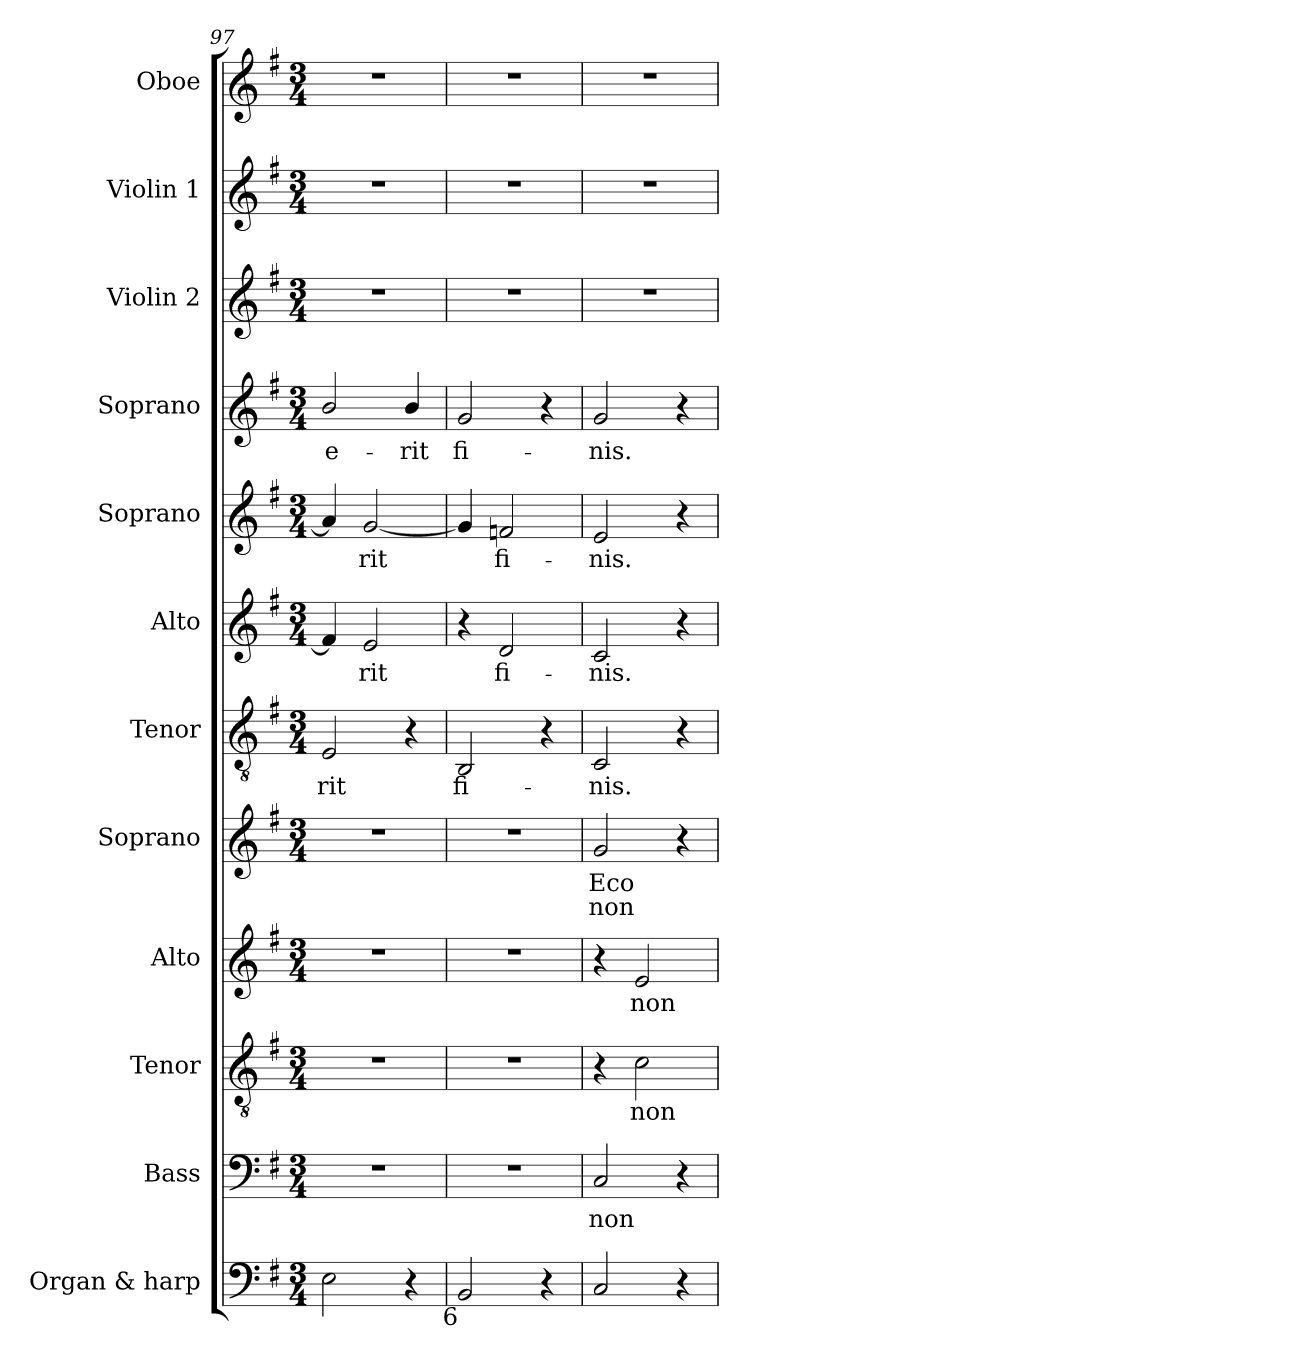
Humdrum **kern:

**kern	**kern	**text	**kern	**text	**kern	**text	**kern	**text	**text	**kern	**text	**kern	**text	**kern	**text	**kern	**text	**kern	**kern	**kern
*part12	*part11	*part11	*part10	*part10	*part9	*part9	*part8	*part8	*part8	*part7	*part7	*part6	*part6	*part5	*part5	*part4	*part4	*part3	*part2	*part1
*staff12	*staff11	*staff11	*staff10	*staff10	*staff9	*staff9	*staff8	*staff8	*staff8	*staff7	*staff7	*staff6	*staff6	*staff5	*staff5	*staff4	*staff4	*staff3	*staff2	*staff1
*I"Organ & harp	*I"Bass	*	*I"Tenor	*	*I"Alto	*	*I"Soprano	*	*	*I"Tenor	*	*I"Alto	*	*I"Soprano	*	*I"Soprano	*	*I"Violin 2	*I"Violin 1	*I"Oboe
*I'Org. & H.	*I'B.	*	*I'T.	*	*I'A.	*	*I'S.	*	*	*I'T.	*	*I'A.	*	*I'S.	*	*I'S.	*	*I'Vln. 2	*I'Vln. 1	*I'Ob.
!!LO:PB:g=z
*clefF4	*clefF4	*	*clefGv2	*	*clefG2	*	*clefG2	*	*	*clefGv2	*	*clefG2	*	*clefG2	*	*clefG2	*	*clefG2	*clefG2	*clefG2
*	*	*	*ITrd7c12	*	*	*	*	*	*	*ITrd7c12	*	*	*	*	*	*	*	*	*	*
*k[f#]	*k[f#]	*	*k[f#]	*	*k[f#]	*	*k[f#]	*	*	*k[f#]	*	*k[f#]	*	*k[f#]	*	*k[f#]	*	*k[f#]	*k[f#]	*k[f#]
*G:	*G:	*	*G:	*	*G:	*	*G:	*	*	*G:	*	*G:	*	*G:	*	*G:	*	*G:	*G:	*G:
*M3/4	*M3/4	*	*M3/4	*	*M3/4	*	*M3/4	*	*	*M3/4	*	*M3/4	*	*M3/4	*	*M3/4	*	*M3/4	*M3/4	*M3/4
=97	=97	=97	=97	=97	=97	=97	=97	=97	=97	=97	=97	=97	=97	=97	=97	=97	=97	=97	=97	=97
!	!LO:N:vis=1	!	!LO:N:vis=1	!	!LO:N:vis=1	!	!LO:N:vis=1	!	!	!	!	!	!	!	!	!	!	!	!	!
!	!	!	!	!	!	!	!	!	!	!	!LO:LY:b:color=#000000	!	!	!	!	!	!	!	!	!
!	!	!	!	!	!	!	!	!	!	!	!	!	!	!	!	!	!LO:LY:b:color=#000000	!LO:N:vis=1	!LO:N:vis=1	!LO:N:vis=1
2Ei\	2.r	.	2.r	.	2.r	.	2.r	.	.	2EEi/	-rit	4f#i/]	.	4ai/]	.	2bi/	e-	2.r	2.r	2.r
!	!	!	!	!	!	!	!	!	!	!	!	!	!LO:LY:b:color=#000000	!	!	!	!	!	!	!
!	!	!	!	!	!	!	!	!	!	!	!	!	!	!	!LO:LY:b:color=#000000	!	!	!	!	!
.	.	.	.	.	.	.	.	.	.	.	.	2ei/	-rit	[2gi/	-rit	.	.	.	.	.
!	!	!	!	!	!	!	!	!	!	!	!	!	!	!	!	!	!LO:LY:b:color=#000000	!	!	!
4r	.	.	.	.	.	.	.	.	.	4r	.	.	.	.	.	4bi/	-rit	.	.	.
=98	=98	=98	=98	=98	=98	=98	=98	=98	=98	=98	=98	=98	=98	=98	=98	=98	=98	=98	=98	=98
!	!LO:N:vis=1	!	!LO:N:vis=1	!	!LO:N:vis=1	!	!LO:N:vis=1	!	!	!	!	!	!	!	!	!	!	!	!	!
!	!	!	!	!	!	!	!	!	!	!	!LO:LY:b:color=#000000	!	!	!	!	!	!	!	!	!
!LO:TX:b:rj:t=6	!	!	!	!	!	!	!	!	!	!	!	!	!	!	!	!	!	!	!	!
!	!	!	!	!	!	!	!	!	!	!	!	!	!	!	!	!	!LO:LY:b:color=#000000	!LO:N:vis=1	!LO:N:vis=1	!LO:N:vis=1
2BBi/	2.r	.	2.r	.	2.r	.	2.r	.	.	2BBBi/	fi-	4r	.	4gi/]	.	2gi/	fi-	2.r	2.r	2.r
!	!	!	!	!	!	!	!	!	!	!	!	!	!LO:LY:b:color=#000000	!	!	!	!	!	!	!
!	!	!	!	!	!	!	!	!	!	!	!	!	!	!	!LO:LY:b:color=#000000	!	!	!	!	!
.	.	.	.	.	.	.	.	.	.	.	.	2di/	fi-	2fni/	fi-	.	.	.	.	.
4r	.	.	.	.	.	.	.	.	.	4r	.	.	.	.	.	4r	.	.	.	.
=99	=99	=99	=99	=99	=99	=99	=99	=99	=99	=99	=99	=99	=99	=99	=99	=99	=99	=99	=99	=99
!	!	!LO:LY:b:color=#000000	!	!	!	!	!	!	!	!	!	!	!	!	!	!	!	!	!	!
!	!	!	!	!	!	!	!	!LO:LY:a:color=#000000	!LO:LY:b:color=#000000	!	!	!	!	!	!	!	!	!	!	!
!	!	!	!	!	!	!	!	!	!	!	!LO:LY:b:color=#000000	!	!	!	!	!	!	!	!	!
!	!	!	!	!	!	!	!	!	!	!	!	!	!LO:LY:b:color=#000000	!	!	!	!	!	!	!
!	!	!	!	!	!	!	!	!	!	!	!	!	!	!	!LO:LY:b:color=#000000	!	!	!	!	!
!	!	!	!	!	!	!	!	!	!	!	!	!	!	!	!	!	!LO:LY:b:color=#000000	!LO:N:vis=1	!LO:N:vis=1	!LO:N:vis=1
2Ci/	2Ci/	non	4r	.	4r	.	2gi/	Eco	non	2CCi/	-nis.	2ci/	-nis.	2ei/	-nis.	2gi/	-nis.	2.r	2.r	2.r
!	!	!	!	!LO:LY:b:color=#000000	!	!	!	!	!	!	!	!	!	!	!	!	!	!	!	!
!	!	!	!	!	!	!LO:LY:b:color=#000000	!	!	!	!	!	!	!	!	!	!	!	!	!	!
.	.	.	2Ci\	non	2ei/	non	.	.	.	.	.	.	.	.	.	.	.	.	.	.
4r	4r	.	.	.	.	.	4r	.	.	4r	.	4r	.	4r	.	4r	.	.	.	.
=	=	=	=	=	=	=	=	=	=	=	=	=	=	=	=	=	=	=	=	=
*-	*-	*-	*-	*-	*-	*-	*-	*-	*-	*-	*-	*-	*-	*-	*-	*-	*-	*-	*-	*-
